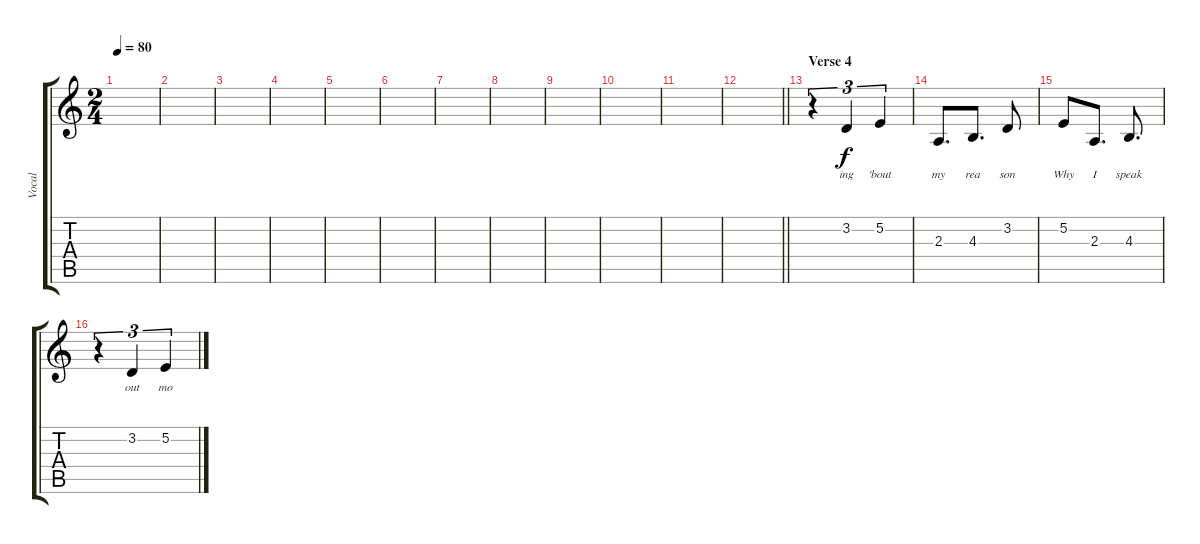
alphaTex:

\track ("Vocal" "Vocal") {instrument acousticgrandpiano}
\staff {score tabs}
\tuning (E4 B3 G3 D3 A2 E2) {hide}
\ts (2 4)
\tempo 80
\clef g2
\ks c
|
|
|
|
|
|
|
|
|
|
|
\barLineRight lightlight
|
\section ("" "Verse 4")
r.4{tu (3 2)} 3.2.4{tu (3 2) lyrics (0 "ing") lyrics (1 "") lyrics (2 "") lyrics (3 "") lyrics (4 "")} 5.2.4{tu (3 2) lyrics (0 "'bout") lyrics (1 "") lyrics (2 "") lyrics (3 "") lyrics (4 "")} |
2.3.8{d lyrics (0 "my") lyrics (1 "") lyrics (2 "") lyrics (3 "") lyrics (4 "")} 4.3.8{d lyrics (0 "rea") lyrics (1 "") lyrics (2 "") lyrics (3 "") lyrics (4 "")} 3.2.8{lyrics (0 "son") lyrics (1 "") lyrics (2 "") lyrics (3 "") lyrics (4 "")} |
5.2.8{lyrics (0 "Why") lyrics (1 "") lyrics (2 "") lyrics (3 "") lyrics (4 "")} 2.3.8{d lyrics (0 "I") lyrics (1 "") lyrics (2 "") lyrics (3 "") lyrics (4 "")} 4.3.8{d lyrics (0 "speak") lyrics (1 "") lyrics (2 "") lyrics (3 "") lyrics (4 "")} |
r.4{tu (3 2)} 3.2.4{tu (3 2) lyrics (0 "out") lyrics (1 "") lyrics (2 "") lyrics (3 "") lyrics (4 "")} 5.2.4{tu (3 2) lyrics (0 "mo") lyrics (1 "") lyrics (2 "") lyrics (3 "") lyrics (4 "")}
